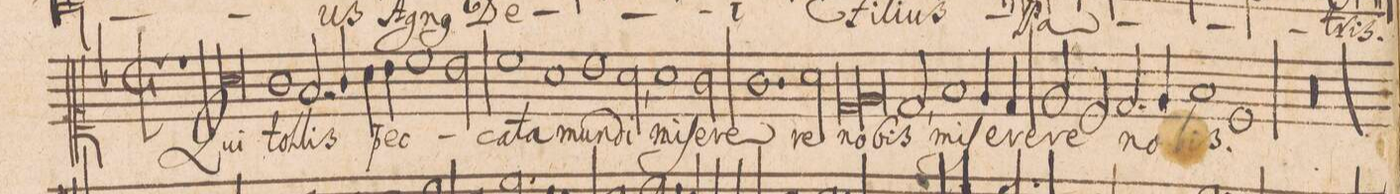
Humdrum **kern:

**kern	**text
*I"[CANTVS.]	*
*clefC1	*
*k[b-]	*
*met(C|)	*
*M2/1	*
1r	.
0a\	Qui
=71-	=71-
1g\	tol-
=72-	=72-
2.f/	-lis
4g/	.
4a\	pec-
4b-\	.
1cc\	.
=73-	=73-
2b-\	.
1cc\	-ca-
=74-	=74-
1a\	-ta
1b-\	mun-
=75-	=75-
2a,\	-di
1a\	mi-
2g\	-ſe-
=76-	=76-
1.g\	-re-
2a\	-re
=77-	=77-
*lig	*
1d/	no-
1e/	.
*Xlig	*
=78-	=78-
2d,/	-bis
1f/	mi-
4e/	-ſe-
4d/	.
=79-	=79-
2e/	-re-
2c/	-re
2.d/	no-
4e/	.
=80-	=80-
1f/	.
1c/	-bis.
=81-	=81-
00r	.
=82-	=82-
=83-	=83-
*-	*-
